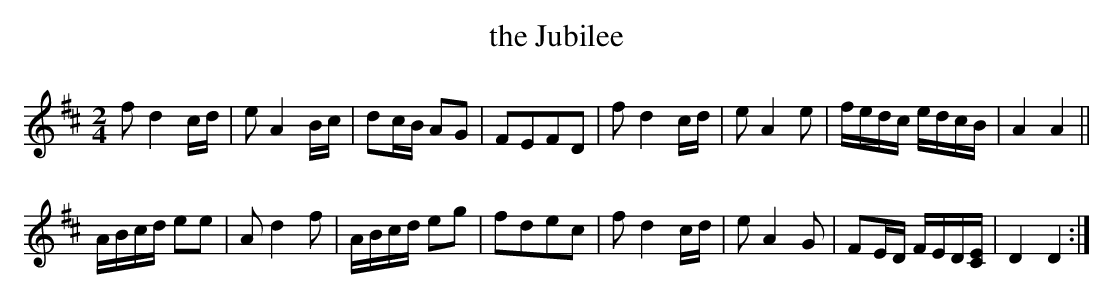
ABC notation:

X:1
T:the Jubilee
L:1/8
M:2/4
K:D major
fd2c/d/| eA2B/c/| dc/B/ AG| FEFD|\
fd2c/d/| eA2e| f/e/d/c/ e/d/c/B/| A2 A2||
A/B/c/d/ ee| Ad2f| A/B/c/d/ eg| fdec|\
fd2c/d/| eA2G| FE/D/ F/E/D/[C/E/]| D2 D2:|
